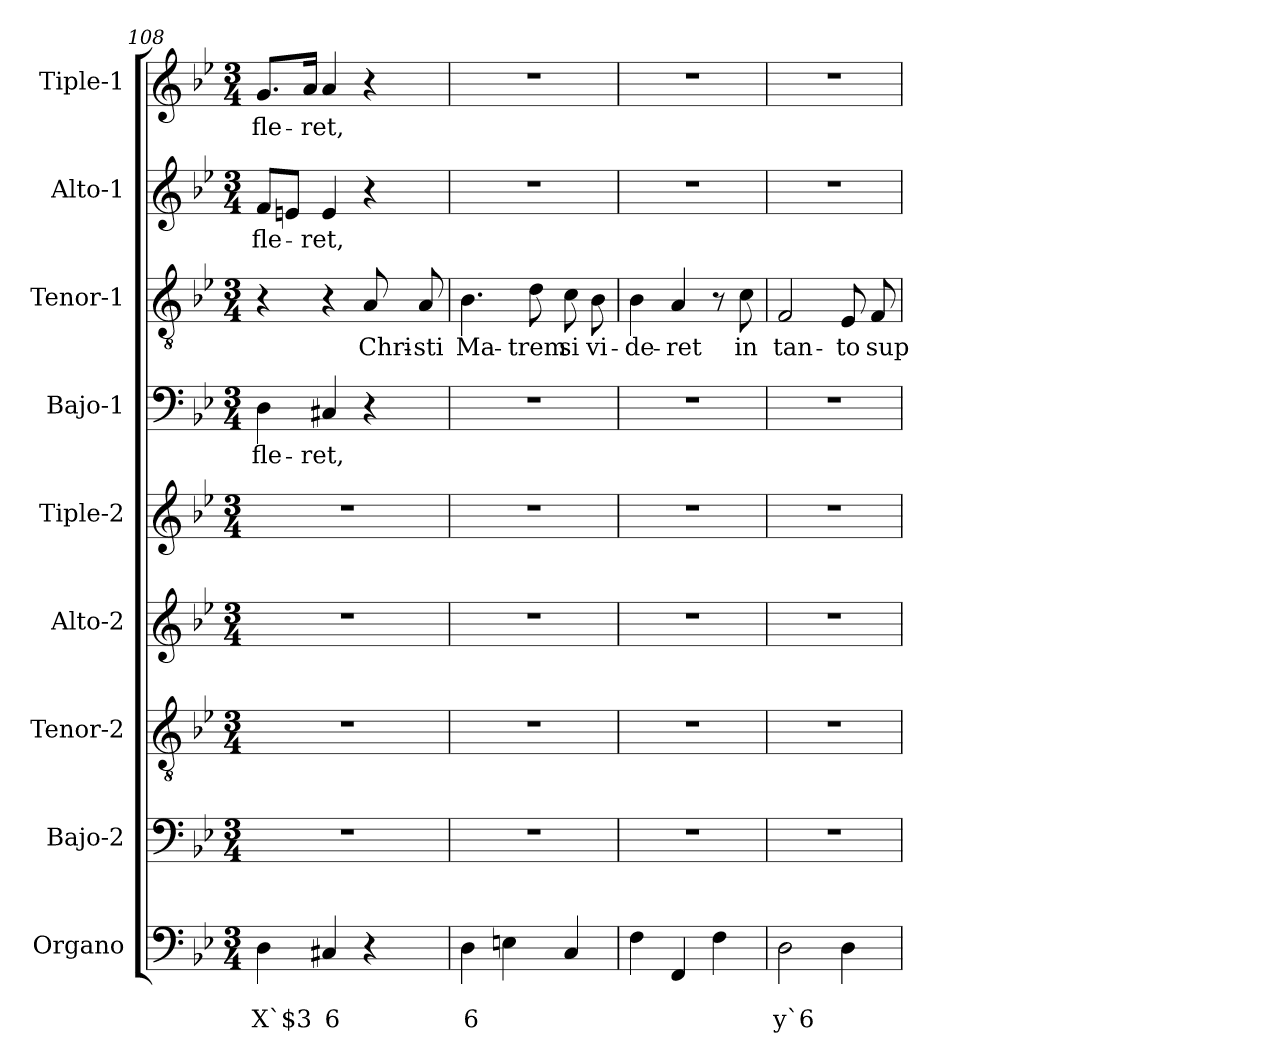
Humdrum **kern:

**kern	**text	**text	**kern	**kern	**kern	**kern	**kern	**text	**kern	**text	**kern	**text	**kern	**text
*part9	*part9	*part9	*part8	*part7	*part6	*part5	*part4	*part4	*part3	*part3	*part2	*part2	*part1	*part1
*staff9	*staff9	*staff9	*staff8	*staff7	*staff6	*staff5	*staff4	*staff4	*staff3	*staff3	*staff2	*staff2	*staff1	*staff1
*I"Organo	*	*	*I"Bajo-2	*I"Tenor-2	*I"Alto-2	*I"Tiple-2	*I"Bajo-1	*	*I"Tenor-1	*	*I"Alto-1	*	*I"Tiple-1	*
*	*	*	*I'B-2	*I'T-2	*I'A-2	*	*I'B1	*	*I'T1	*	*I'A1	*	*	*
*clefF4	*	*	*clefF4	*clefGv2	*clefG2	*clefG2	*clefF4	*	*clefGv2	*	*clefG2	*	*clefG2	*
*k[b-e-]	*	*	*k[b-e-]	*k[b-e-]	*k[b-e-]	*k[b-e-]	*k[b-e-]	*	*k[b-e-]	*	*k[b-e-]	*	*k[b-e-]	*
*B-:	*	*	*B-:	*B-:	*B-:	*B-:	*B-:	*	*B-:	*	*B-:	*	*B-:	*
*M3/4	*	*	*M3/4	*M3/4	*M3/4	*M3/4	*M3/4	*	*M3/4	*	*M3/4	*	*M3/4	*
=108	=108	=108	=108	=108	=108	=108	=108	=108	=108	=108	=108	=108	=108	=108
!	!	!LO:LY:b	!	!	!	!	!	!	!	!	!	!	!	!
!	!	!	!	!	!	!	!	!LO:LY:b	!	!	!	!	!	!
!	!	!	!	!	!	!	!	!	!	!	!	!LO:LY:b	!	!
!	!	!	!	!	!	!	!	!	!	!	!	!	!	!LO:LY:b
4D\	.	X`$3	2.r	2.r	2.r	2.r	4D\	fle-	4r	.	8f/L	fle-	8.g/L	fle-
.	.	.	.	.	.	.	.	.	.	.	8en/J	.	.	.
.	.	.	.	.	.	.	.	.	.	.	.	.	16a/Jk	.
!	!	!LO:LY:b	!	!	!	!	!	!	!	!	!	!	!	!
!	!	!	!	!	!	!	!	!LO:LY:b	!	!	!	!	!	!
!	!	!	!	!	!	!	!	!	!	!	!	!LO:LY:b	!	!
!	!	!	!	!	!	!	!	!	!	!	!	!	!	!LO:LY:b
4C#X/	.	6	.	.	.	.	4C#X/	-ret,	4r	.	4e/	-ret,	4a/	-ret,
!	!	!	!	!	!	!	!	!	!	!LO:LY:b	!	!	!	!
4r	.	.	.	.	.	.	4r	.	8A/	Chri-	4r	.	4r	.
!	!	!	!	!	!	!	!	!	!	!LO:LY:b	!	!	!	!
.	.	.	.	.	.	.	.	.	8A/	-sti	.	.	.	.
=109	=109	=109	=109	=109	=109	=109	=109	=109	=109	=109	=109	=109	=109	=109
!	!	!LO:LY:b	!	!	!	!	!	!	!	!	!	!	!	!
!	!	!	!	!	!	!	!	!	!	!LO:LY:b	!	!	!	!
4D\	.	6	2.r	2.r	2.r	2.r	2.r	.	4.B-\	Ma-	2.r	.	2.r	.
4En\	.	.	.	.	.	.	.	.	.	.	.	.	.	.
!	!	!	!	!	!	!	!	!	!	!LO:LY:b	!	!	!	!
.	.	.	.	.	.	.	.	.	8d\	-trem	.	.	.	.
!	!	!	!	!	!	!	!	!	!	!LO:LY:b	!	!	!	!
4C/	.	.	.	.	.	.	.	.	8c\	si	.	.	.	.
!	!	!	!	!	!	!	!	!	!	!LO:LY:b	!	!	!	!
.	.	.	.	.	.	.	.	.	8B-\	vi-	.	.	.	.
!!LO:PB:g=z
=110	=110	=110	=110	=110	=110	=110	=110	=110	=110	=110	=110	=110	=110	=110
!	!	!	!	!	!	!	!	!	!	!LO:LY:b	!	!	!	!
4F\	.	.	2.r	2.r	2.r	2.r	2.r	.	4B-\	-de-	2.r	.	2.r	.
!	!	!	!	!	!	!	!	!	!	!LO:LY:b	!	!	!	!
4FF/	.	.	.	.	.	.	.	.	4A/	-ret	.	.	.	.
4F\	.	.	.	.	.	.	.	.	8r	.	.	.	.	.
!	!	!	!	!	!	!	!	!	!	!LO:LY:b	!	!	!	!
.	.	.	.	.	.	.	.	.	8c\	in	.	.	.	.
=111	=111	=111	=111	=111	=111	=111	=111	=111	=111	=111	=111	=111	=111	=111
!	!	!LO:LY:b	!	!	!	!	!	!	!	!	!	!	!	!
!	!	!	!	!	!	!	!	!	!	!LO:LY:b	!	!	!	!
2D\	.	y`6	2.r	2.r	2.r	2.r	2.r	.	2F/	tan-	2.r	.	2.r	.
!	!	!	!	!	!	!	!	!	!	!LO:LY:b	!	!	!	!
4D\	.	.	.	.	.	.	.	.	8E-/	-to	.	.	.	.
!	!	!	!	!	!	!	!	!	!	!LO:LY:b	!	!	!	!
.	.	.	.	.	.	.	.	.	8F/	sup-	.	.	.	.
=	=	=	=	=	=	=	=	=	=	=	=	=	=	=
*-	*-	*-	*-	*-	*-	*-	*-	*-	*-	*-	*-	*-	*-	*-
